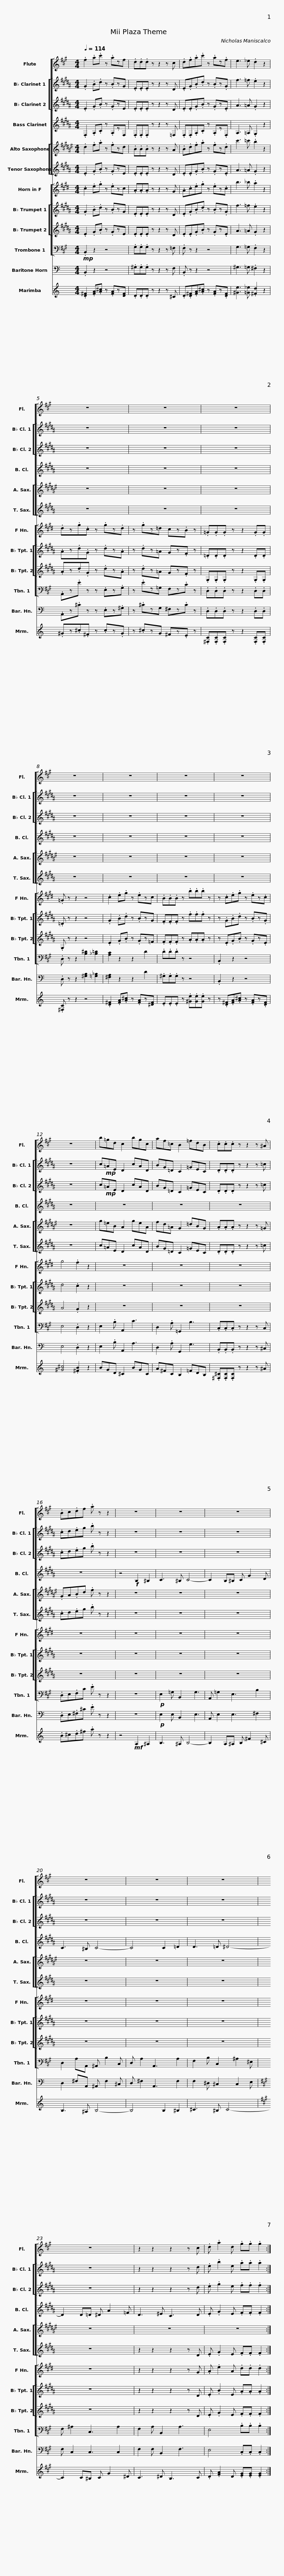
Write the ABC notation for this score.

X:1
%%score [ 1 [ 2 3 ] 4 [ 5 6 ] ] [ 7 [ 8 9 ] 10 ] 11 12
L:1/8
Q:1/4=114
M:4/4
I:linebreak $
K:A
V:1 treble
V:2 treble transpose=-2
V:3 treble transpose=-2
V:4 treble transpose=-14
V:5 treble transpose=-9
V:6 treble transpose=-14
V:7 treble transpose=-7
V:8 treble transpose=-2
V:9 treble transpose=-2
V:10 bass
V:11 bass
V:12 treble
V:1
 .f2 .a.c' z .azf | .d.d.d z z2 z c | .d.f.a.c' z .az.f | e3 _e .d2 z2 | z8 | %5
 z8 |$ z8 | z8 | z8 | z8 | %10
 z8 | z8 | b=gd c2 bgc |$ af=c B2 =fdB | .c.c.c z z2 z ^A | %15
 .Bc.df .a z z2 | z8 | z8 | z8 | z8 |$ %20
 z8 | z8 |[K:A] z8 | z2 z2 z2 z c | .d .a2 d .g.g .g2 :| %25
V:2
[K:B] .G2 .B.d z .BzG | .E.E.E z z2 z D | .E.G.B.d z .Bz.G | f3 =f .e2 z2 | z8 | %5
 z8 |$ z8 | z8 | z8 | z8 | %10
 z8 | z8 | c!mp!=AE D2 cAD |$ BG=D C2 =GEC | .D.D.D z z2 z =c | %15
 .cd.eg .b z z2 | z8 | z8 | z8 | z8 |$ %20
 z8 | z8 |[K:B] z8 | z2 z2 z2 z d | .e .b2 e .a.a .a2 :| %25
V:3
[K:B] .E2 .G.B z .GzE | .E.E.E z z2 z D | .E.E.G.B z .Gz.E | A3 =A .G2 z2 | z8 | %5
 z8 |$ z8 | z8 | z8 | z8 | %10
 z8 | z8 | c!mp!=AE D2 cAD |$ BG=D C2 =GEC | .D.D.D z z2 z =c | %15
 .cd.eg .b z z2 | z8 | z8 | z8 | z8 |$ %20
 z8 | z8 |[K:B] z8 | z2 z2 z2 z d | .e .g2 e .f.f .f2 :| %25
V:4
[K:B] .F,2 .A,.C z .A,zF, | .F,.F,.F, z z2 z =F, | .F,.F,.A,.C z .A,z.F, | A,3 =A, .G,2 z2 | z8 | %5
 z8 |$ z8 | z8 | z8 | z8 | %10
 z8 | z8 | z8 |$ z8 | z8 | %15
 z8 | z4!f! B,2 ^B,2 | C3 ^B, C4- | C2 B,^B, C G2 D | C3 ^B, C4- |$ %20
 C4 C2 =D2 | D3 =D ^D4- |[K:B] D2 D=D ^D A2 =F | D3 ^E C3 D | .E .G2 E .F.F .F2 :| %25
V:5
[K:F#] .d2 .f.a z .fzd | .B.B.B z z2 z A | .B.d.f.a z .fz.d | c'3 =c' .b2 z2 | z8 | %5
 z8 |$ z8 | z8 | z8 | z8 | %10
 z8 | z8 | g=eB A2 geA |$ fd=A G2 =dBG | .A.A.A z z2 z =G | %15
 .GA.Bd .f z z2 | z8 | z8 | z8 | z8 |$ %20
 z8 | z8 |[K:F#] z8 | z8 | z8 :| %25
V:6
[K:B] .E2 .G.B z .GzE | .E.E.E z z2 z D | .E.E.G.B z .Gz.E | A3 =A .G2 z2 | z8 | %5
 z8 |$ z8 | z8 | z8 | z8 | %10
 z8 | z8 | c=AE D2 cAD |$ BG=D C2 =GEC | .D.D.D z z2 z =c | %15
 .cd.eg .b z z2 | z8 | z8 | z8 | z8 |$ %20
 z8 | z8 |[K:B] z8 | z2 z2 z2 z D | .E .G2 E .F.F .F2 :| %25
V:7
[K:E] .c2 .e.g z .ezc | .A.A.A z z2 z G | .A.c.e.g z .ez.c | b3 _b .a2 z2 | .dz.g.c z .gz.d | %5
 z .gz=d cz.B z |$ .=G.G.G z z2 .G.G | .=G z z2 z4 | .c2 .e.g z .ezc | .B.B.B z .b.b.b z | %10
 z .c.e.g z .ez.c | g4 .f2 z2 | z8 |$ z8 | z8 | %15
 z8 | z8 | z8 | z8 | z8 |$ %20
 z8 | z8 |[K:E] z8 | z2 z2 z2 z G | .A .e2 A .d.d .d2 :| %25
V:8
[K:B] .G2 .B.d z .BzG | .E.E.E z z2 z D | .E.G.B.d z .Bz.G | f3 =f .e2 z2 | .Az.d.G z .dz.A | %5
 z .dz=A Gz.F z |$ .=D.D.D z z2 .D.D | .=D z z2 z4 | .G2 .B.d z .BzG | .F.F.F z .f.f.f z | %10
 z .G.B.d z .Bz.G | d4 .c2 z2 | z8 |$ z8 | z8 | %15
 z8 | z8 | z8 | z8 | z8 |$ %20
 z8 | z8 |[K:B] z8 | z2 z2 z2 z D | .E .B2 E .A.A .A2 :| %25
V:9
[K:B] .E2 .G.B z .GzE | .E.E.E z z2 z D | .E.E.G.B z .Gz.E | A3 =A .G2 z2 | .Az.d.G z .dz.A | %5
 z .dz=A Gz.F z |$ .G,.G,.G, z z2 .G,.G, | .G, z z2 z4 | .E2 .G.B z .Gz=F | .F.F.F z .A.A.A z | %10
 z .E.G.B z .Gz.E | A4 .G2 z2 | z8 |$ z8 | z8 | %15
 z8 | z8 | z8 | z8 | z8 |$ %20
 z8 | z8 |[K:B] z8 | z2 z2 z2 z D | .E .G2 E .F.F .F2 :| %25
V:10
!mp! .B,,2 z2 z4 | .G,.G,.G, z z2 z =F, | .F, z z2 z4 | G,3 =G, .F,2 z2 | .A,,z.E z z .E,z.G, | %5
 z .Ez=G, F,z.C z |$ .D,.D,.D, z z2 .D,.D, | .D, z z2 [B,^D]2 [_B,=D]2 | [A,C]2 z2 z2 D2 | .D.D.D z z4 | %10
 .B,,2 z2 z4 | E,4 .D,2 z2 | E,2 .B, A,,2 C3 |$ D,2 .A, =G,,2 B,3 | .C,.C,.C, z z2 z C, | %15
 .D,E,.F,C .E z z2 | z8 |!p! E,2 =G, B,,2 G,3 | A,, =G,2 E,3 B,2 | D,2 A,A,, ^A,, B,2 C, |$ %20
 D, A,2 A,,3 A,2 | F,2 B, C,2 ^A,2 ^E, |[K:A] F, ^A,2 C,3 A,2 | F,2 A, B,,2 A,3 | E,4 .B,.B, .B,2 :| %25
V:11
[K:C] .B,,2 z2 z4 | .^G,.G,.G, z z2 z F, | .B,, z z2 z4 | ^G,3 =G, .^F,2 z2 | .A,,z.^C z z .E,z.^G, | %5
 z .^CzG, ^F,z.C z |$ .D,.D,.D, z z2 .D,.D, | .D, z z2 [^G,B,]2 [=G,_B,]2 | [^F,A,]2 z2 z2 D2 | .^G,.G,.G, z z4 | %10
 .B,,2 z2 z4 | E,4 .D,2 z2 | E,2 .B, A,,2 A,3 |$ D,2 .A, G,,2 G,3 | .B,,.B,,.B,, z z2 z ^C, | %15
 .D,E,.^F,^C .E z z2 | z8 |!p! E,2 E, B,,2 E,3 | A,, E,2 E,3 ^F,2 | D,2 ^F,A,, ^A,, F,2 ^C, |$ %20
 D, ^F,2 A,,3 F,2 | F,2 ^D, ^C,2 C,2 E, |[K:A] F, C,2 C,3 C,2 | F,2 F, B,,2 F,3 | E,4 .C,.C, .C,2 :| %25
V:12
[K:C] .[D^F]2 .[FA].[A^c] z .[FA]z[DF] | .D.D.D z z2 z ^C | .D.[D^F].[FA].[A^c] z .[FA]z.[DF] | [^Ge]3 [=G_e] .[^Fd]2 z2 | .^Gz.^c.^F z .cz.G | %5
 z .^czG ^Fz.E z |$ .[^F,C].[F,C].[F,C] z z2 .[F,C].[F,C] | .[^F,C] z z2 z4 | .[D^F]2 .[FA].[A^c] z .[FA]z[^DF] | .E.E.E z .[^Ge].[Ge].[Ge] z | %10
 z .[D^F].[FA].[A^c] z .[FA]z.[DF] | [^G^c]4 .[^FB]2 z2 | BGD ^C2 BGC |$ A^FC B,2 =FDB, | .[^F,^C].[F,C].[F,C] z z2 z ^A | %15
 .B^c.d^f .a z z2 | z4!mf! A,2 ^A,2 | B,3 ^A, B,4- | B,2 A,^A, B, ^F2 ^C | B,3 ^A, B,4- |$ %20
 B,4 B,2 ^B,2 | ^C3 ^B, C4- |[K:A] C2 C^B, C G2 ^D | C3 ^D B,3 C | .D .[FA]2 D .[EG].[EG] .[EG]2 :| %25
